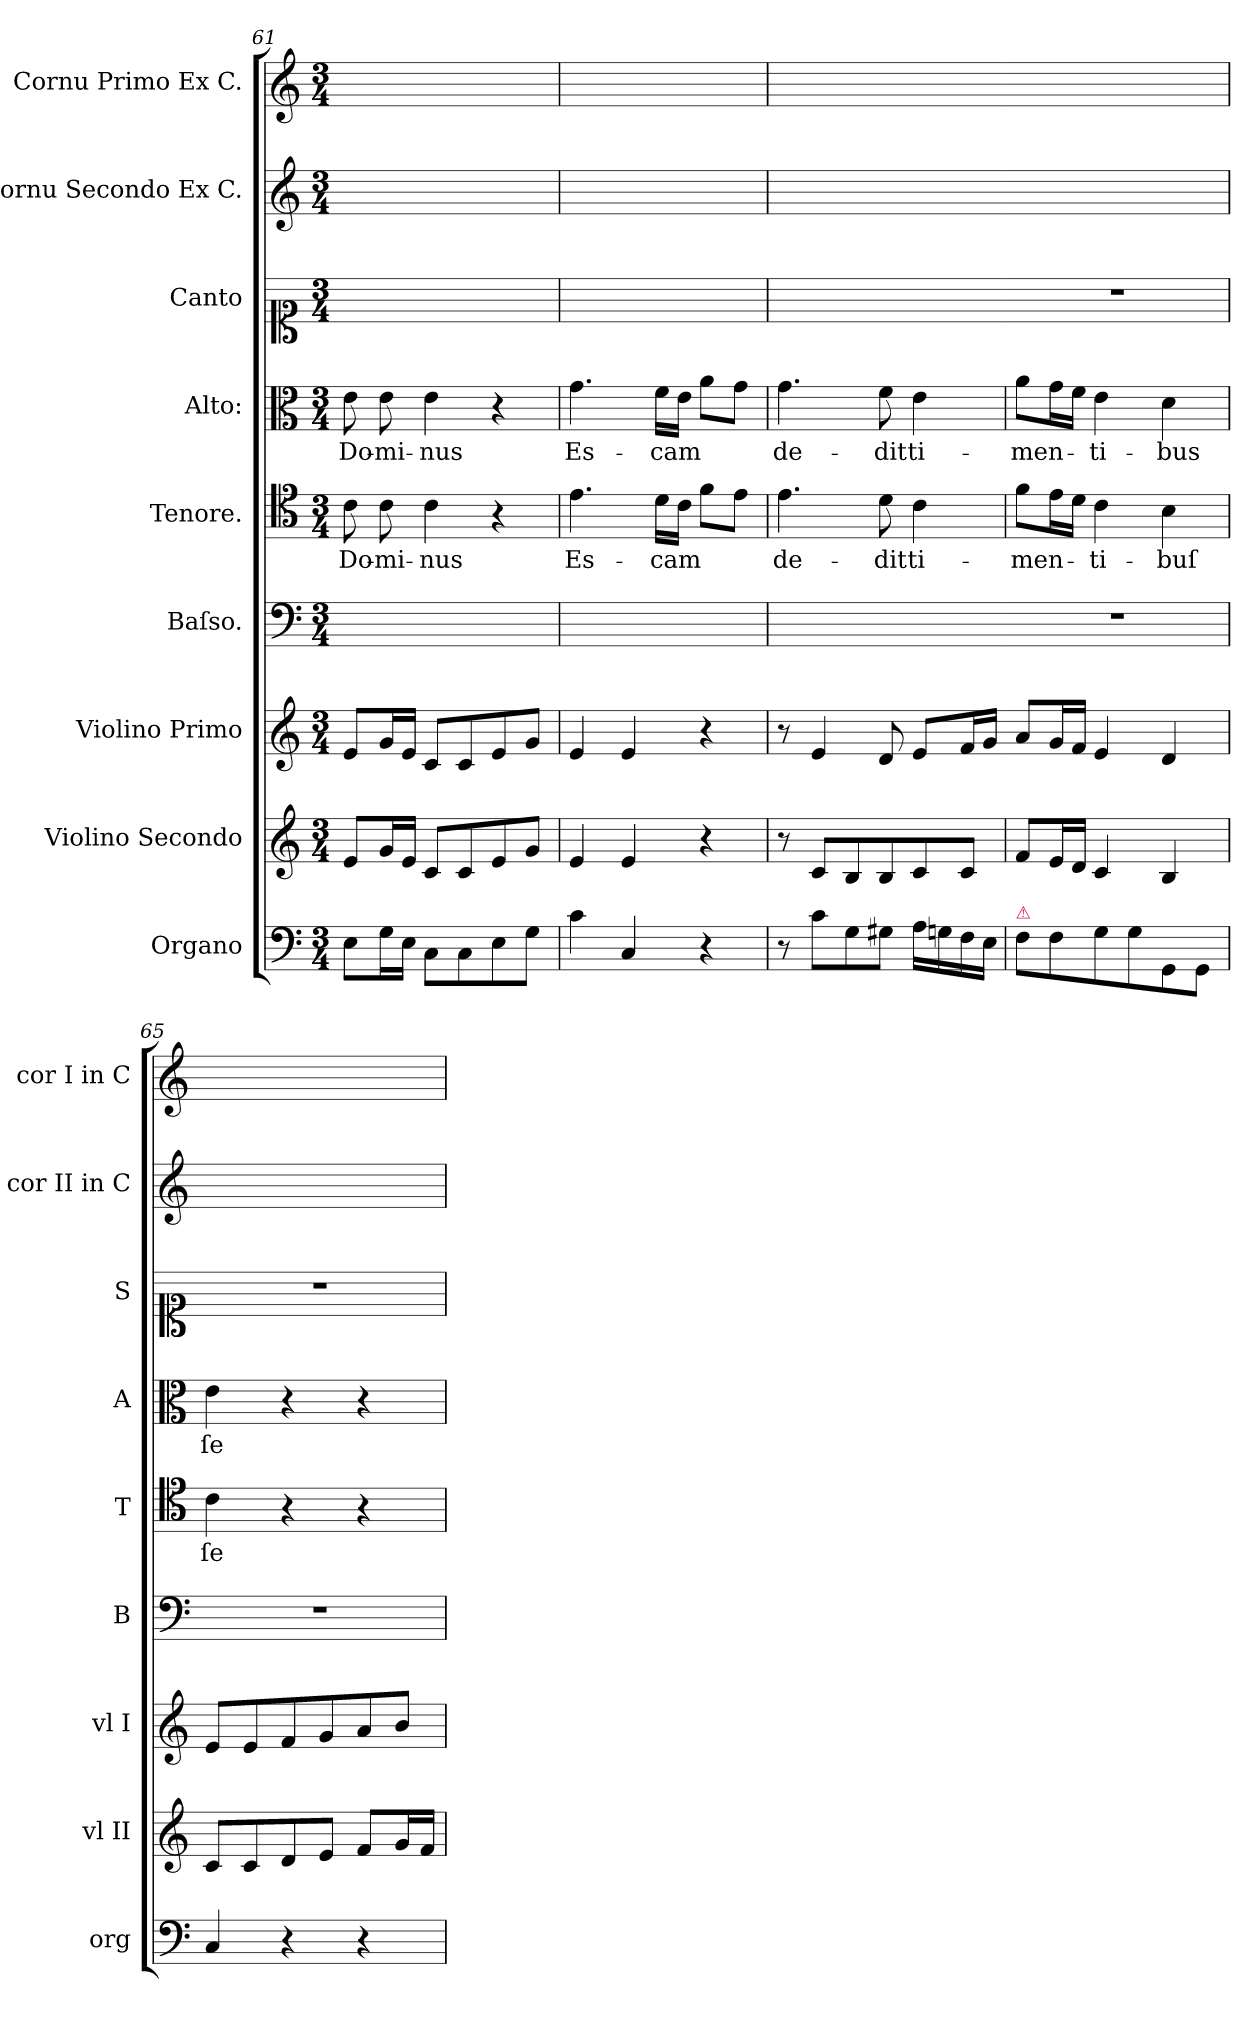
**kern	**kern	**kern	**kern	**kern	**text	**kern	**text	**kern	**kern	**kern
*part9	*part8	*part7	*part6	*part5	*part5	*part4	*part4	*part3	*part2	*part1
*staff9	*staff8	*staff7	*staff6	*staff5	*staff5	*staff4	*staff4	*staff3	*staff2	*staff1
*I"Organo	*I"Violino Secondo	*I"Violino Primo	*I"Baſso.	*I"Tenore.	*	*I"Alto:	*	*I"Canto	*I"Cornu Secondo Ex C.	*I"Cornu Primo Ex C.
*I'org	*I'vl II	*I'vl I	*I'B	*I'T	*	*I'A	*	*I'S	*I'cor II in C	*I'cor I in C
*clefF4	*clefG2	*clefG2	*clefF4	*clefC4	*	*clefC3	*	*clefC1	*clefG2	*clefG2
*k[]	*k[]	*k[]	*k[]	*k[]	*	*k[]	*	*k[]	*k[]	*k[]
*C:	*C:	*C:	*C:	*C:	*	*C:	*	*C:	*C:	*C:
*M3/4	*M3/4	*M3/4	*M3/4	*M3/4	*	*M3/4	*	*M3/4	*M3/4	*M3/4
=61	=61	=61	=61	=61	=61	=61	=61	=61	=61	=61
8E\L	8e/L	8e/L	2.ryy	8c\	Do-	8e\	Do-	2.ryy	2.ryy	2.ryy
16G\L	16g/L	16g/L	.	8c\	-mi-	8e\	-mi-	.	.	.
16E\JJ	16e/JJ	16e/JJ	.	.	.	.	.	.	.	.
8C\L	8c/L	8c/L	.	4c\	-nus	4e\	-nus	.	.	.
8C\	8c/	8c/	.	.	.	.	.	.	.	.
8E\	8e/	8e/	.	4r	.	4r	.	.	.	.
8G\J	8g/J	8g/J	.	.	.	.	.	.	.	.
=62	=62	=62	=62	=62	=62	=62	=62	=62	=62	=62
4c\	4e/	4e/	2.ryy	4.e\	Es-	4.g\	Es-	2.ryy	2.ryy	2.ryy
4C/	4e/	4e/	.	.	.	.	.	.	.	.
.	.	.	.	16d\LL	-cam	16f\LL	-cam	.	.	.
.	.	.	.	16c\JJ	.	16e\JJ	.	.	.	.
4r	4r	4r	.	8f\L	.	8a\L	.	.	.	.
.	.	.	.	8e\J	.	8g\J	.	.	.	.
=63	=63	=63	=63	=63	=63	=63	=63	=63	=63	=63
8r	8r	8r	2.ryy	4.e\	de-	4.g\	de-	2.ryy	2.ryy	2.ryy
8c\L	8c/L	4e/	.	.	.	.	.	.	.	.
8G\	8B/	.	.	.	.	.	.	.	.	.
8G#X\J	8B/	8d/	.	8d\	-dit	8f\	-dit	.	.	.
16A\LL	8c/	8e/L	.	4c\	ti-	4e\	ti-	.	.	.
16Gn\	.	.	.	.	.	.	.	.	.	.
16F\	8c/J	16f/L	.	.	.	.	.	.	.	.
16E\JJ	.	16g/JJ	.	.	.	.	.	.	.	.
=64	=64	=64-	=64	=64	=64	=64	=64	=64	=64	=64
!LO:TX:a:color=crimson:t=⚠	!	!	!	!	!	!	!	!	!	!
8F\L	8f/L	8a/L	2.r	8f\L	-men-	8a\L	-men-	2.r	2.ryy	2.ryy
8F\	16e/L	16g/L	.	16e\L	.	16g\L	.	.	.	.
.	16d/JJ	16f/JJ	.	16d\JJ	.	16f\JJ	.	.	.	.
8G\	4c/	4e/	.	4c\	-ti-	4e\	-ti-	.	.	.
8G\	.	.	.	.	.	.	.	.	.	.
8GG/	4B/	4d/	.	4B\	-buſ	4d\	-bus	.	.	.
8GG/J	.	.	.	.	.	.	.	.	.	.
=65	=65	=65	=65	=65	=65	=65	=65	=65	=65	=65
4C/	8c/L	8e/L	2.r	4c\	ſe	4e\	ſe	2.r	2.ryy	2.ryy
.	8c/	8e/	.	.	.	.	.	.	.	.
4r	8d/	8f/	.	4r	.	4r	.	.	.	.
.	8e/J	8g/	.	.	.	.	.	.	.	.
4r	8f/L	8a/	.	4r	.	4r	.	.	.	.
.	16g/L	8b/J	.	.	.	.	.	.	.	.
.	16f/JJ	.	.	.	.	.	.	.	.	.
=	=	=	=	=	=	=	=	=	=	=
*-	*-	*-	*-	*-	*-	*-	*-	*-	*-	*-
